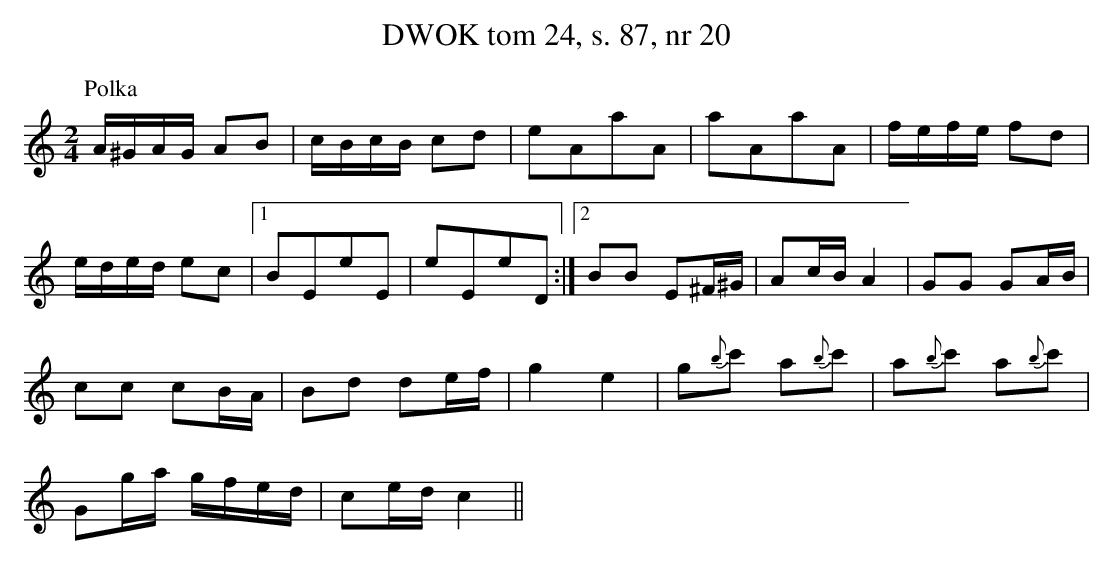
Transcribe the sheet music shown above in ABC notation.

X:1
T: DWOK tom 24, s. 87, nr 20
L: 1/16
M: 2/4
K: C
P:Polka
A^GAG A2B2|cBcB c2d2|e2A2a2A2|a2A2a2A2|fefe f2d2|
eded e2c2|[1B2E2e2E2|e2E2e2D2:|[2 B2B2 E2^F^G|A2cBA4|G2G2 G2AB|
c2c2 c2BA|B2d2 d2ef|g4e4|g2{b}c'2 a2{b}c'2|a2{b}c'2 a2{b}c'2|
G2ga gfed|c2ed c4||
